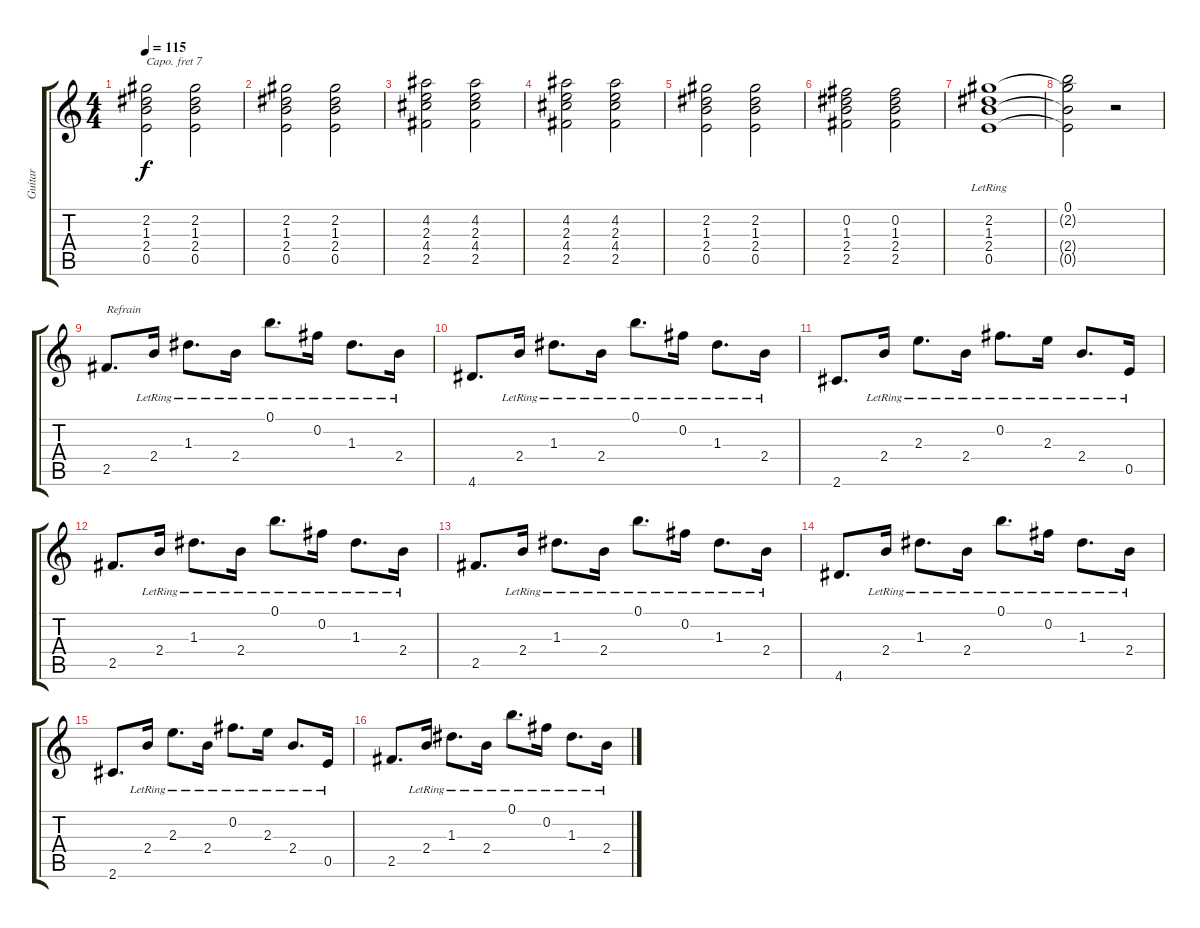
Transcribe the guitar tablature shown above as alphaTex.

\track ("Guitar" "Guitar") {instrument acousticguitarnylon}
\staff {score tabs}
\capo 7
\tuning (E4 B3 G3 D3 A2 E2) {hide}
\ts (4 4)
\tempo 115
\clef g2
\ks c
(2.2 1.3 2.4 0.5).2{dy f} (2.2 1.3 2.4 0.5).2 |
(2.2 1.3 2.4 0.5).2 (2.2 1.3 2.4 0.5).2 |
(4.2 2.3 4.4 2.5).2 (4.2 2.3 4.4 2.5).2 |
(4.2 2.3 4.4 2.5).2 (4.2 2.3 4.4 2.5).2 |
(2.2 1.3 2.4 0.5).2 (2.2 1.3 2.4 0.5).2 |
(0.2 1.3 2.4 2.5).2 (0.2 1.3 2.4 2.5).2 |
(2.2{lr} 1.3{lr} 2.4{lr} 0.5{lr}).1 |
(0.1 2.2{t} 2.4{t} 0.5{t}).2 r.2 |
2.5.8{d txt "Refrain"} 2.4{lr}.16 1.3{lr}.8{d} 2.4{lr}.16 0.1{lr}.8{d} 0.2{lr}.16 1.3{lr}.8{d} 2.4{lr}.16 |
4.6.8{d} 2.4{lr}.16 1.3{lr}.8{d} 2.4{lr}.16 0.1{lr}.8{d} 0.2{lr}.16 1.3{lr}.8{d} 2.4{lr}.16 |
2.6.8{d} 2.4{lr}.16 2.3{lr}.8{d} 2.4{lr}.16 0.2{lr}.8{d} 2.3{lr}.16 2.4{lr}.8{d} 0.5{lr}.16 |
2.5.8{d} 2.4{lr}.16 1.3{lr}.8{d} 2.4{lr}.16 0.1{lr}.8{d} 0.2{lr}.16 1.3{lr}.8{d} 2.4{lr}.16 |
2.5.8{d} 2.4{lr}.16 1.3{lr}.8{d} 2.4{lr}.16 0.1{lr}.8{d} 0.2{lr}.16 1.3{lr}.8{d} 2.4{lr}.16 |
4.6.8{d} 2.4{lr}.16 1.3{lr}.8{d} 2.4{lr}.16 0.1{lr}.8{d} 0.2{lr}.16 1.3{lr}.8{d} 2.4{lr}.16 |
2.6.8{d} 2.4{lr}.16 2.3{lr}.8{d} 2.4{lr}.16 0.2{lr}.8{d} 2.3{lr}.16 2.4{lr}.8{d} 0.5{lr}.16 |
2.5.8{d} 2.4{lr}.16 1.3{lr}.8{d} 2.4{lr}.16 0.1{lr}.8{d} 0.2{lr}.16 1.3{lr}.8{d} 2.4{lr}.16
